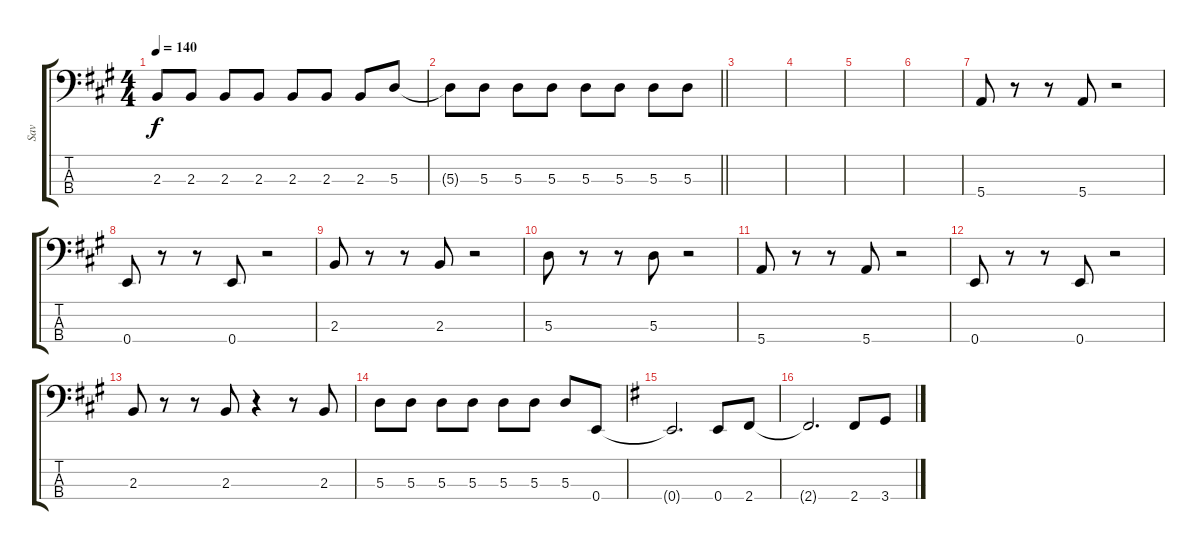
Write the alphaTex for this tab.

\track ("Sav" "Sav") {instrument electricbasspick}
\staff {score tabs}
\tuning (G2 D2 A1 E1) {hide}
\ts (4 4)
\tempo 140
\clef f4
\ks a
2.3{t}.8{dy f} 2.3.8 2.3.8 2.3.8 2.3.8 2.3.8 2.3.8 5.3.8 |
\barLineRight lightlight
5.3{t}.8 5.3.8 5.3.8 5.3.8 5.3.8 5.3.8 5.3.8 5.3.8 |
|
|
|
|
5.4.8 r.8 r.8 5.4.8 r.2 |
0.4.8 r.8 r.8 0.4.8 r.2 |
2.3.8 r.8 r.8 2.3.8 r.2 |
5.3.8 r.8 r.8 5.3.8 r.2 |
5.4.8 r.8 r.8 5.4.8 r.2 |
0.4.8 r.8 r.8 0.4.8 r.2 |
2.3.8 r.8 r.8 2.3.8 r.4 r.8 2.3.8 |
5.3.8 5.3.8 5.3.8 5.3.8 5.3.8 5.3.8 5.3.8 0.4.8 |
\ks g
0.4{t}.2{d} 0.4.8 2.4.8 |
2.4{t}.2{d} 2.4.8 3.4.8
